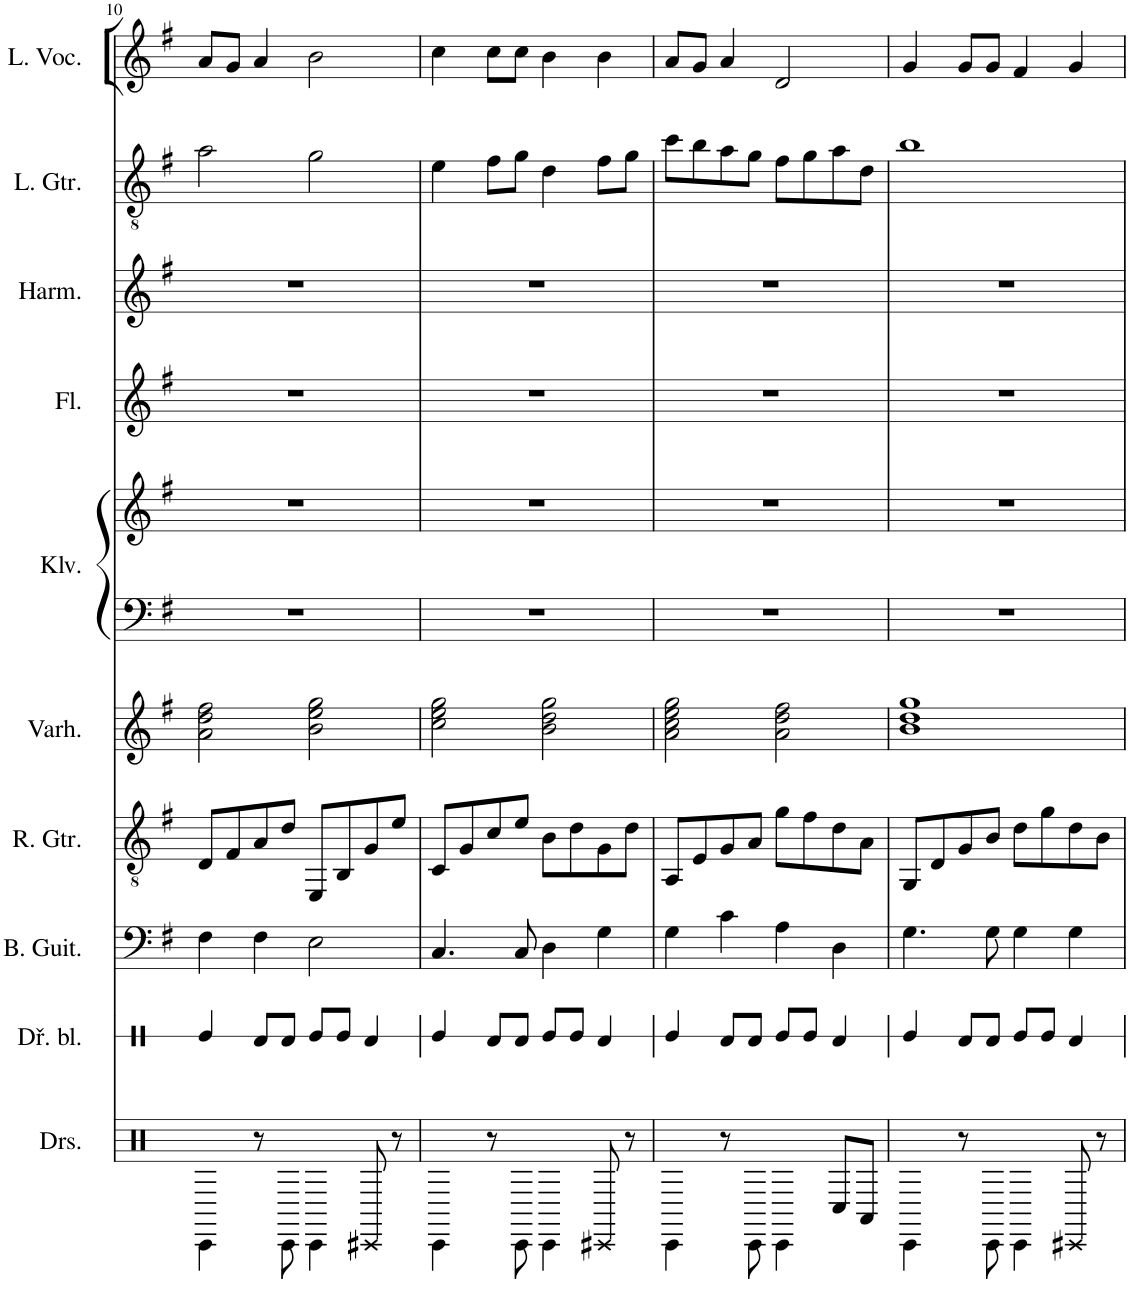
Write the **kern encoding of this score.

**kern	**kern	**kern	**kern	**kern	**kern	**kern	**kern	**kern	**kern	**kern
*part10	*part9	*part8	*part7	*part6	*part5	*part5	*part4	*part3	*part2	*part1
*staff11	*staff10	*staff9	*staff8	*staff7	*staff6	*staff5	*staff4	*staff3	*staff2	*staff1
*I"Drumset	*I"Dřevěné bloky	*I"Bass Guitar	*I"Rhythm Guitar	*I"Varhany	*I"Klavír	*	*I"Flétna	*I"Foukací harmonika	*I"Lead Guitar	*I"Lead Vocals
*I'Drs.	*I'Dř. bl.	*I'B. Guit.	*I'R. Gtr.	*I'Varh.	*I'Klv.	*	*I'Fl.	*I'Harm.	*I'L. Gtr.	*I'L. Voc.
!!LO:PB:g=z
*clefX	*clefX	*clefF4	*clefGv2	*clefG2	*clefF4	*clefG2	*clefG2	*clefG2	*clefGv2	*clefG2
*	*Trd8c14	*Trd7c12	*	*	*	*	*Trd4c7	*Trd7c12	*	*
*k[]	*k[]	*k[f#]	*k[f#]	*k[f#]	*k[f#]	*k[f#]	*k[f#]	*k[f#]	*k[f#]	*k[f#]
*M4/4	*M4/4	*M4/4	*M4/4	*M4/4	*M4/4	*M4/4	*M4/4	*M4/4	*M4/4	*M4/4
=10	=10	=10	=10	=10	=10	=10	=10	=10	=10	=10
4CC\	4ff/	4F#\	8D/L	2a\ 2dd\ 2ff#\	1r	1r	1r	1r	2a\	8a/L
.	.	.	8F#/	.	.	.	.	.	.	8g/J
8r	8ee/L	4F#\	8A/	.	.	.	.	.	.	4a/
8CC\	8ee/J	.	8d/J	.	.	.	.	.	.	.
4CC\	8ff/L	2E\	8EE/L	2b\ 2ee\ 2gg\	.	.	.	.	2g\	2b\
.	8ff/J	.	8BB/	.	.	.	.	.	.	.
8CC#X/	4ee/	.	8G/	.	.	.	.	.	.	.
8r	.	.	8e/J	.	.	.	.	.	.	.
=11	=11	=11	=11	=11	=11	=11	=11	=11	=11	=11
4CC\	4ff/	4.C/	8C/L	2cc\ 2ee\ 2gg\	1r	1r	1r	1r	4e\	4cc\
.	.	.	8G/	.	.	.	.	.	.	.
8r	8ee/L	.	8c/	.	.	.	.	.	8f#\L	8cc\L
8CC\	8ee/J	8C/	8e/J	.	.	.	.	.	8g\J	8cc\J
4CC\	8ff/L	4D\	8B\L	2b\ 2dd\ 2gg\	.	.	.	.	4d\	4b\
.	8ff/J	.	8d\	.	.	.	.	.	.	.
8CC#X/	4ee/	4G\	8G\	.	.	.	.	.	8f#\L	4b\
8r	.	.	8d\J	.	.	.	.	.	8g\J	.
=12	=12	=12	=12	=12	=12	=12	=12	=12	=12	=12
4CC\	4ff/	4G\	8AA/L	2a\ 2cc\ 2ee\ 2gg\	1r	1r	1r	1r	8cc\L	8a/L
.	.	.	8E/	.	.	.	.	.	8b\	8g/J
8r	8ee/L	4c\	8G/	.	.	.	.	.	8a\	4a/
8CC\	8ee/J	.	8A/J	.	.	.	.	.	8g\J	.
4CC\	8ff/L	4A\	8g\L	2a\ 2dd\ 2ff#\	.	.	.	.	8f#\L	2d/
.	8ff/J	.	8f#\	.	.	.	.	.	8g\	.
8C/L	4ee/	4D\	8d\	.	.	.	.	.	8a\	.
8AA/J	.	.	8A\J	.	.	.	.	.	8d\J	.
=13	=13	=13	=13	=13	=13	=13	=13	=13	=13	=13
4CC\	4ff/	4.G\	8GG/L	1b 1dd 1gg	1r	1r	1r	1r	1b	4g/
.	.	.	8D/	.	.	.	.	.	.	.
8r	8ee/L	.	8G/	.	.	.	.	.	.	8g/L
8CC\	8ee/J	8G\	8B/J	.	.	.	.	.	.	8g/J
4CC\	8ff/L	4G\	8d\L	.	.	.	.	.	.	4f#/
.	8ff/J	.	8g\	.	.	.	.	.	.	.
8CC#X/	4ee/	4G\	8d\	.	.	.	.	.	.	4g/
8r	.	.	8B\J	.	.	.	.	.	.	.
=	=	=	=	=	=	=	=	=	=	=
*-	*-	*-	*-	*-	*-	*-	*-	*-	*-	*-
